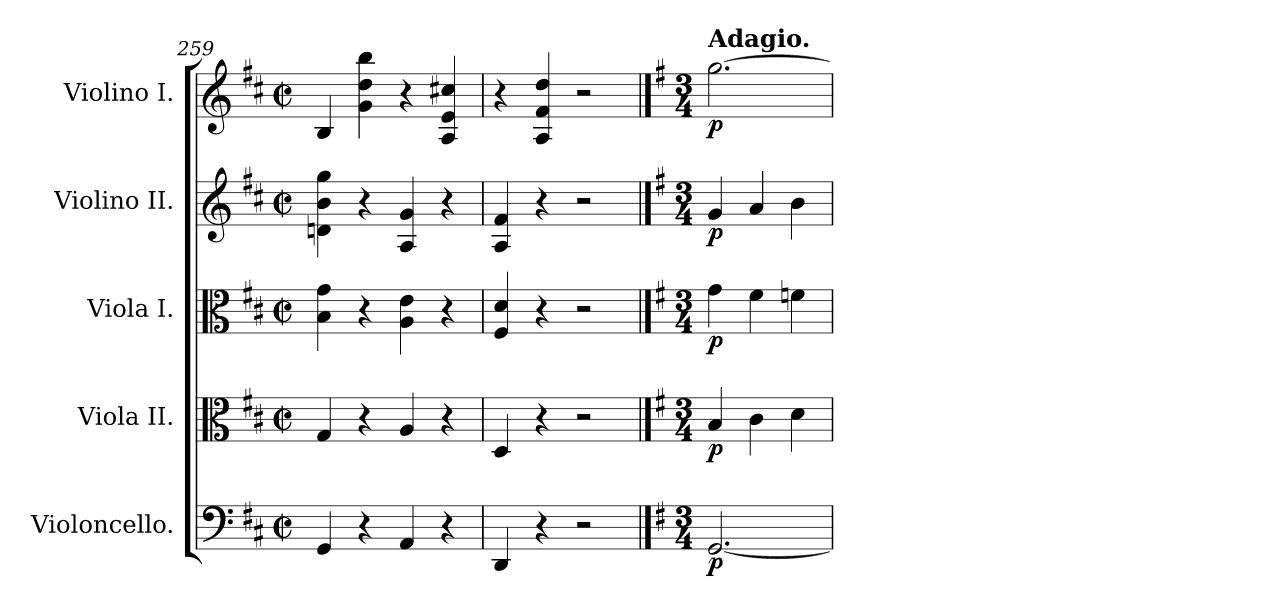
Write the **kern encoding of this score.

**kern	**dynam	**kern	**dynam	**kern	**dynam	**kern	**dynam	**kern	**dynam
*part5	*part5	*part4	*part4	*part3	*part3	*part2	*part2	*part1	*part1
*staff5	*staff5	*staff4	*staff4	*staff3	*staff3	*staff2	*staff2	*staff1	*staff1
*I"Violoncello.	*	*I"Viola II.	*	*I"Viola I.	*	*I"Violino II.	*	*I"Violino I.	*
*I'Vc	*	*I'Vla	*	*I'Vla	*	*I'Vln	*	*I'Vln	*
*clefF4	*	*clefC3	*	*clefC3	*	*clefG2	*	*clefG2	*
*k[f#c#]	*	*k[f#c#]	*	*k[f#c#]	*	*k[f#c#]	*	*k[f#c#]	*
*M2/2	*	*M2/2	*	*M2/2	*	*M2/2	*	*M2/2	*
*met(c|)	*	*met(c|)	*	*met(c|)	*	*met(c|)	*	*met(c|)	*
=259	=259	=259	=259	=259	=259	=259	=259	=259	=259
4GG/	.	4G/	.	4B\ 4g\	.	4dn\ 4b\ 4gg\	.	4B/	.
4r	.	4r	.	4r	.	4r	.	4g\ 4dd\ 4bb\	.
4AA/	.	4A/	.	4A\ 4e\	.	4A/ 4g/	.	4r	.
4r	.	4r	.	4r	.	4r	.	4A/ 4e/ 4cc#X/	.
=260	=260	=260	=260	=260	=260	=260	=260	=260	=260
4DD/	.	4D/	.	4F#/ 4d/	.	4A/ 4f#/	.	4r	.
4r	.	4r	.	4r	.	4r	.	4A/ 4f#/ 4dd/	.
2r	.	2r	.	2r	.	2r	.	2r	.
!!LO:LB:g=z
==261	==261	==261	==261	==261	==261	==261	==261	==261	==261
*k[f#]	*	*k[f#]	*	*k[f#]	*	*k[f#]	*	*k[f#]	*
*M3/4	*	*M3/4	*	*M3/4	*	*M3/4	*	*M3/4	*
!	!	!	!	!	!	!	!	!LO:TX:a:B:t=Adagio.	!
!	!LO:DY:b	!	!LO:DY:b	!	!LO:DY:b	!	!LO:DY:b	!	!LO:DY:b
[2.GG/	p	4B/	p	4g\	p	4g/	p	[2.gg\	p
.	.	4c\	.	4f#\	.	4a/	.	.	.
.	.	4d\	.	4fn\	.	4b\	.	.	.
=	=	=	=	=	=	=	=	=	=
*-	*-	*-	*-	*-	*-	*-	*-	*-	*-
